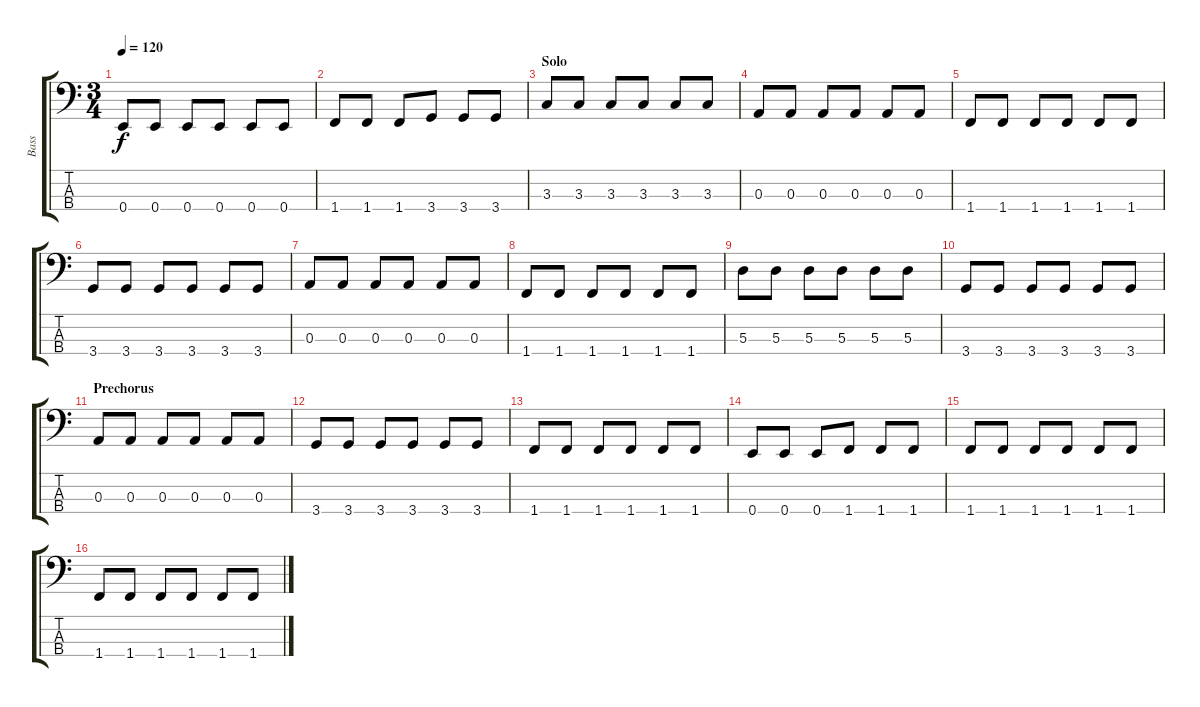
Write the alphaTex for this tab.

\track ("Bass" "Bass") {instrument electricbasspick}
\staff {score tabs}
\tuning (G2 D2 A1 E1) {hide}
\ts (3 4)
\tempo 120
\clef f4
\ks c
0.4.8{dy f} 0.4.8 0.4.8 0.4.8 0.4.8 0.4.8 |
1.4.8 1.4.8 1.4.8 3.4.8 3.4.8 3.4.8 |
\section ("" "Solo")
3.3.8 3.3.8 3.3.8 3.3.8 3.3.8 3.3.8 |
0.3.8 0.3.8 0.3.8 0.3.8 0.3.8 0.3.8 |
1.4.8 1.4.8 1.4.8 1.4.8 1.4.8 1.4.8 |
3.4.8 3.4.8 3.4.8 3.4.8 3.4.8 3.4.8 |
0.3.8 0.3.8 0.3.8 0.3.8 0.3.8 0.3.8 |
1.4.8 1.4.8 1.4.8 1.4.8 1.4.8 1.4.8 |
5.3.8 5.3.8 5.3.8 5.3.8 5.3.8 5.3.8 |
3.4.8 3.4.8 3.4.8 3.4.8 3.4.8 3.4.8 |
\section ("" "Prechorus")
0.3.8 0.3.8 0.3.8 0.3.8 0.3.8 0.3.8 |
3.4.8 3.4.8 3.4.8 3.4.8 3.4.8 3.4.8 |
1.4.8 1.4.8 1.4.8 1.4.8 1.4.8 1.4.8 |
0.4.8 0.4.8 0.4.8 1.4.8 1.4.8 1.4.8 |
1.4.8 1.4.8 1.4.8 1.4.8 1.4.8 1.4.8 |
1.4.8 1.4.8 1.4.8 1.4.8 1.4.8 1.4.8
